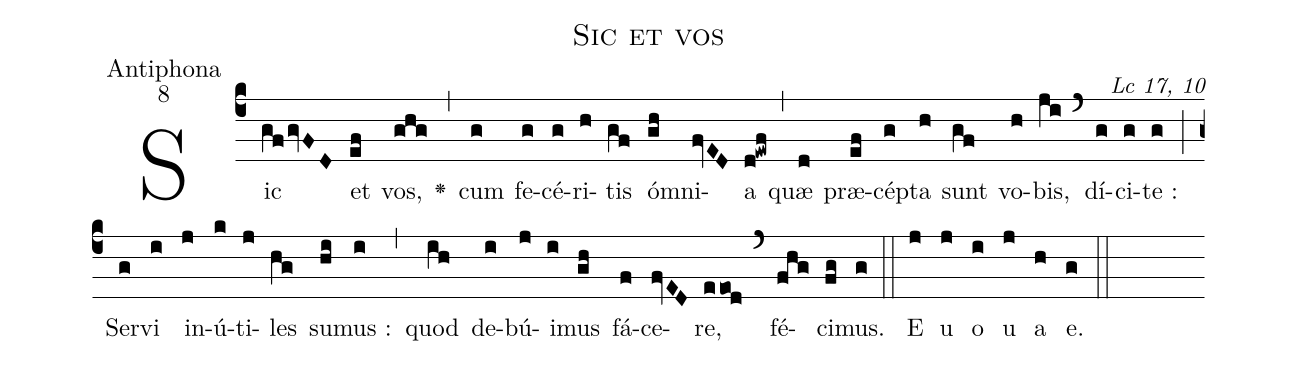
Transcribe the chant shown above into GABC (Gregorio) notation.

name:Sic et vos;
office-part:Antiphona;
mode:8;
commentary:Lc 17, 10;
%%
(c4) Sic(gf/gvFD) et(ef) vos,(ghg) <v>\greheightstar</v>(,) cum(g) fe(g)cé(g)ri(h)tis(gf) óm(gh)ni(fvED)a(d!ewf) (,) quæ(d) præ(ef)cép(g)ta(h) sunt(gf) vo(h)bis,(ji) (`) dí(g)ci(g)te :(g) (;) Ser(g)vi(i) in(j)ú(k)ti(j)les(hg) su(hi)mus :(i) (,) quod(ih) de(i)bú(j)i(i)mus(gh) fá(f)ce(fvED)re,(eeod) (`) fé(fhg)ci(fg)mus.(g) (::) E(j) u(j) o(i) u(j) a(h) e.(g) (::)
